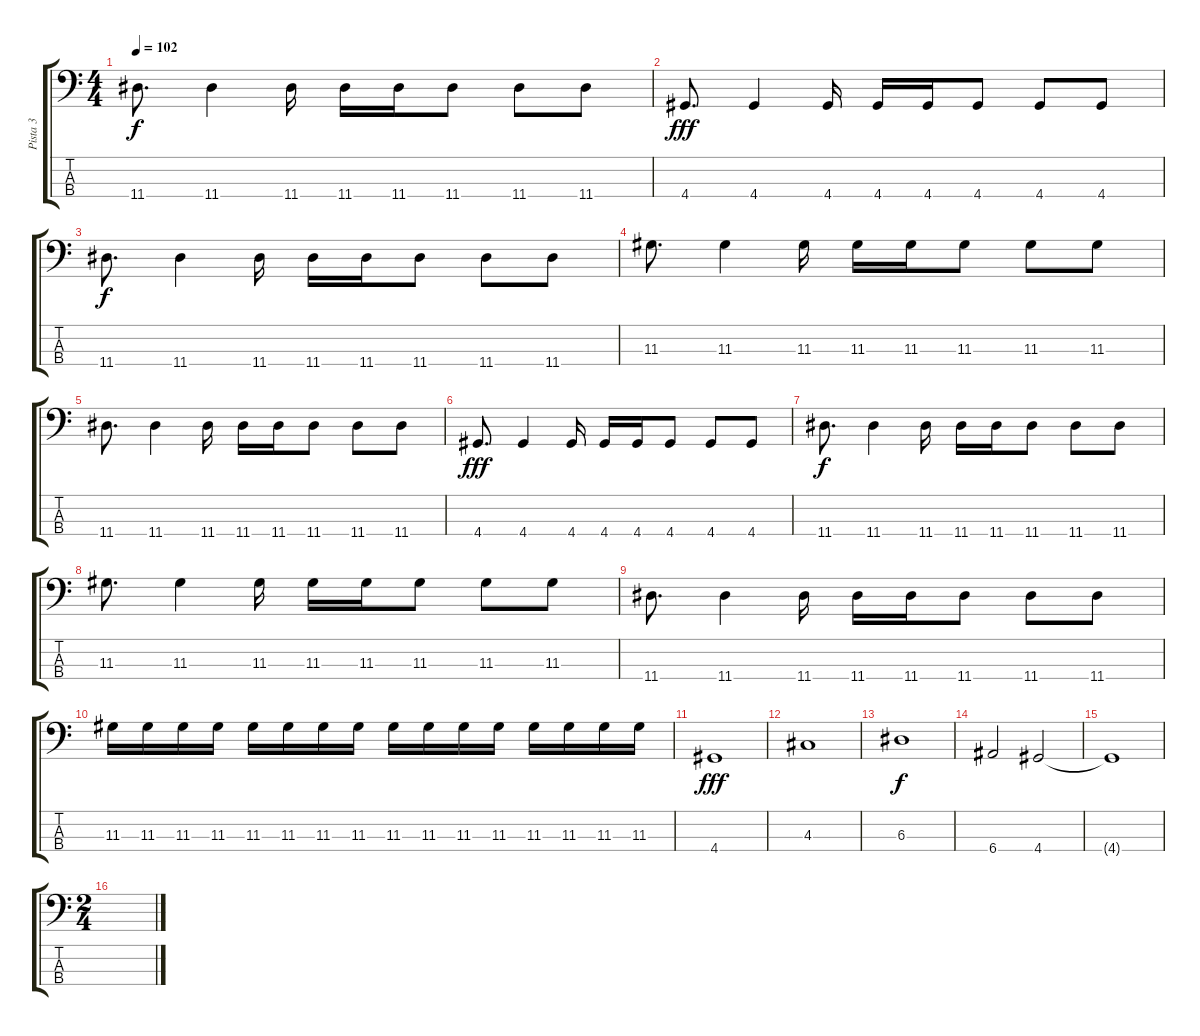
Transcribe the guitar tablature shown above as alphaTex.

\track ("Pista 3" "Pista 3") {instrument electricbasspick}
\staff {score tabs}
\tuning (G2 D2 A1 E1) {hide}
\ts (4 4)
\tempo 102
\clef f4
\ks c
11.4.8{d dy f} 11.4.4 11.4.16 11.4.16 11.4.16 11.4.8 11.4.8 11.4.8 |
4.4.8{d dy fff} 4.4.4 4.4.16 4.4.16 4.4.16 4.4.8 4.4.8 4.4.8 |
11.4.8{d dy f} 11.4.4 11.4.16 11.4.16 11.4.16 11.4.8 11.4.8 11.4.8 |
11.3.8{d} 11.3.4 11.3.16 11.3.16 11.3.16 11.3.8 11.3.8 11.3.8 |
11.4.8{d} 11.4.4 11.4.16 11.4.16 11.4.16 11.4.8 11.4.8 11.4.8 |
4.4.8{d dy fff} 4.4.4 4.4.16 4.4.16 4.4.16 4.4.8 4.4.8 4.4.8 |
11.4.8{d dy f} 11.4.4 11.4.16 11.4.16 11.4.16 11.4.8 11.4.8 11.4.8 |
11.3.8{d} 11.3.4 11.3.16 11.3.16 11.3.16 11.3.8 11.3.8 11.3.8 |
11.4.8{d} 11.4.4 11.4.16 11.4.16 11.4.16 11.4.8 11.4.8 11.4.8 |
11.3.16 11.3.16 11.3.16 11.3.16 11.3.16 11.3.16 11.3.16 11.3.16 11.3.16 11.3.16 11.3.16 11.3.16 11.3.16 11.3.16 11.3.16 11.3.16 |
4.4.1{dy fff} |
4.3.1 |
6.3.1{dy f} |
6.4.2 4.4.2 |
4.4{t}.1 |
\ts (2 4)
